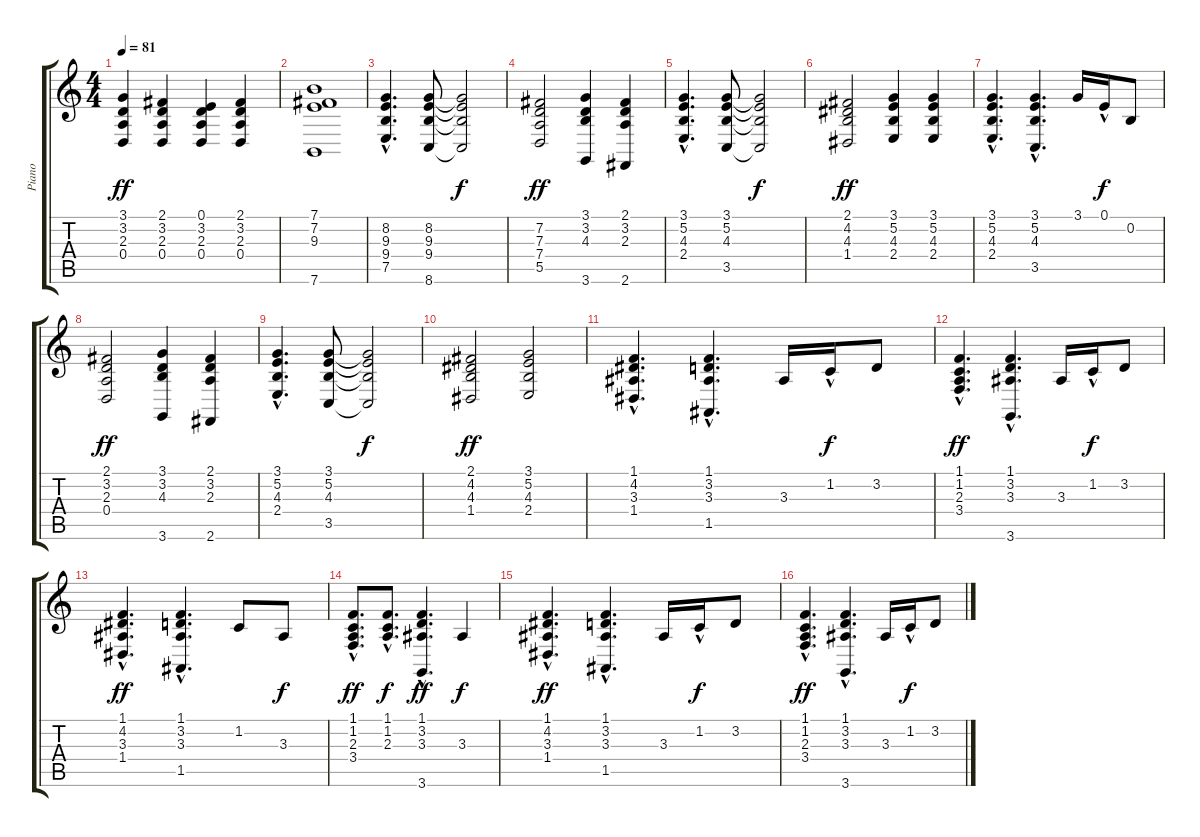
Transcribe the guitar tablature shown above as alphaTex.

\track ("Piano" "Piano") {instrument electricpiano2}
\staff {score tabs}
\tuning (E4 B3 G3 D3 A2 E2) {hide}
\ts (4 4)
\tempo 81
\clef g2
\ks c
(3.1 3.2 2.3 0.4).4{dy ff balance 16} (2.1 3.2 2.3 0.4).4{balance 0} (0.1 3.2 2.3 0.4).4{balance 16} (2.1 3.2 2.3 0.4).4{balance 0} |
(7.1 7.2 9.3 7.6).1{balance 16} |
(8.2{hac} 9.3{hac} 9.4{hac} 7.5{hac}).4{d balance 3} (8.2 9.3 9.4 8.6).8 (8.2{t} 9.3{t} 9.4{t} 8.6{t}).2{dy f} |
(7.2 7.3 7.4 5.5).2{dy ff} (3.1 3.2 4.3 3.6).4 (2.1 3.2 2.3 2.6).4 |
(3.1{hac} 5.2{hac} 4.3{hac} 2.4{hac}).4{d} (3.1 5.2 4.3 3.5).8 (3.1{t} 5.2{t} 4.3{t} 3.5{t}).2{dy f} |
(2.1 4.2 4.3 1.4).2{dy ff} (3.1 5.2 4.3 2.4).4 (3.1 5.2 4.3 2.4).4 |
(3.1{hac} 5.2{hac} 4.3{hac} 2.4{hac}).4{d} (3.1{hac} 5.2{hac} 4.3 3.5).4{d} 3.1.16 0.1{hac}.16{dy f} 0.2.8 |
(2.1 3.2 2.3 0.4).2{dy ff} (3.1 3.2 4.3 3.6).4 (2.1 3.2 2.3 2.6).4 |
(3.1{hac} 5.2{hac} 4.3{hac} 2.4{hac}).4{d} (3.1 5.2 4.3 3.5).8 (3.1{t} 5.2{t} 4.3{t} 3.5{t}).2{dy f} |
(2.1 4.2 4.3 1.4).2{dy ff} (3.1 5.2 4.3 2.4).2 |
(1.1{hac} 4.2{hac} 3.3{hac} 1.4{hac}).4{d balance 16} (1.1 3.2 3.3{hac} 1.5).4{d balance 8} 3.3.16{balance 0} 1.2{hac}.16{dy f balance 4} 3.2.8{balance 8} |
(1.1{hac} 1.2{hac} 2.3{hac} 3.4{hac}).4{d dy ff balance 16} (1.1 3.2 3.3{hac} 3.6).4{d balance 8} 3.3.16{balance 0} 1.2{hac}.16{dy f balance 4} 3.2.8{balance 8} |
(1.1{hac} 4.2{hac} 3.3{hac} 1.4{hac}).4{d dy ff balance 16} (1.1 3.2 3.3{hac} 1.5).4{d balance 8} 1.2.8{balance 0} 3.3.8{dy f balance 8} |
(1.1{hac} 1.2{hac} 2.3{hac} 3.4{hac}).8{d dy ff balance 16} (1.1{hac} 1.2{hac} 2.3{hac}).8{d dy f balance 4} (1.1 3.2 3.3{hac} 3.6).4{d dy ff balance 8} 3.3.4{dy f balance 0} |
(1.1{hac} 4.2{hac} 3.3{hac} 1.4{hac}).4{d dy ff balance 16} (1.1 3.2 3.3{hac} 1.5).4{d balance 8} 3.3.16{balance 0} 1.2{hac}.16{dy f balance 4} 3.2.8{balance 8} |
(1.1{hac} 1.2{hac} 2.3{hac} 3.4{hac}).4{d dy ff balance 16} (1.1 3.2 3.3{hac} 3.6).4{d balance 8} 3.3.16{balance 0} 1.2{hac}.16{dy f balance 4} 3.2.8{balance 8}
